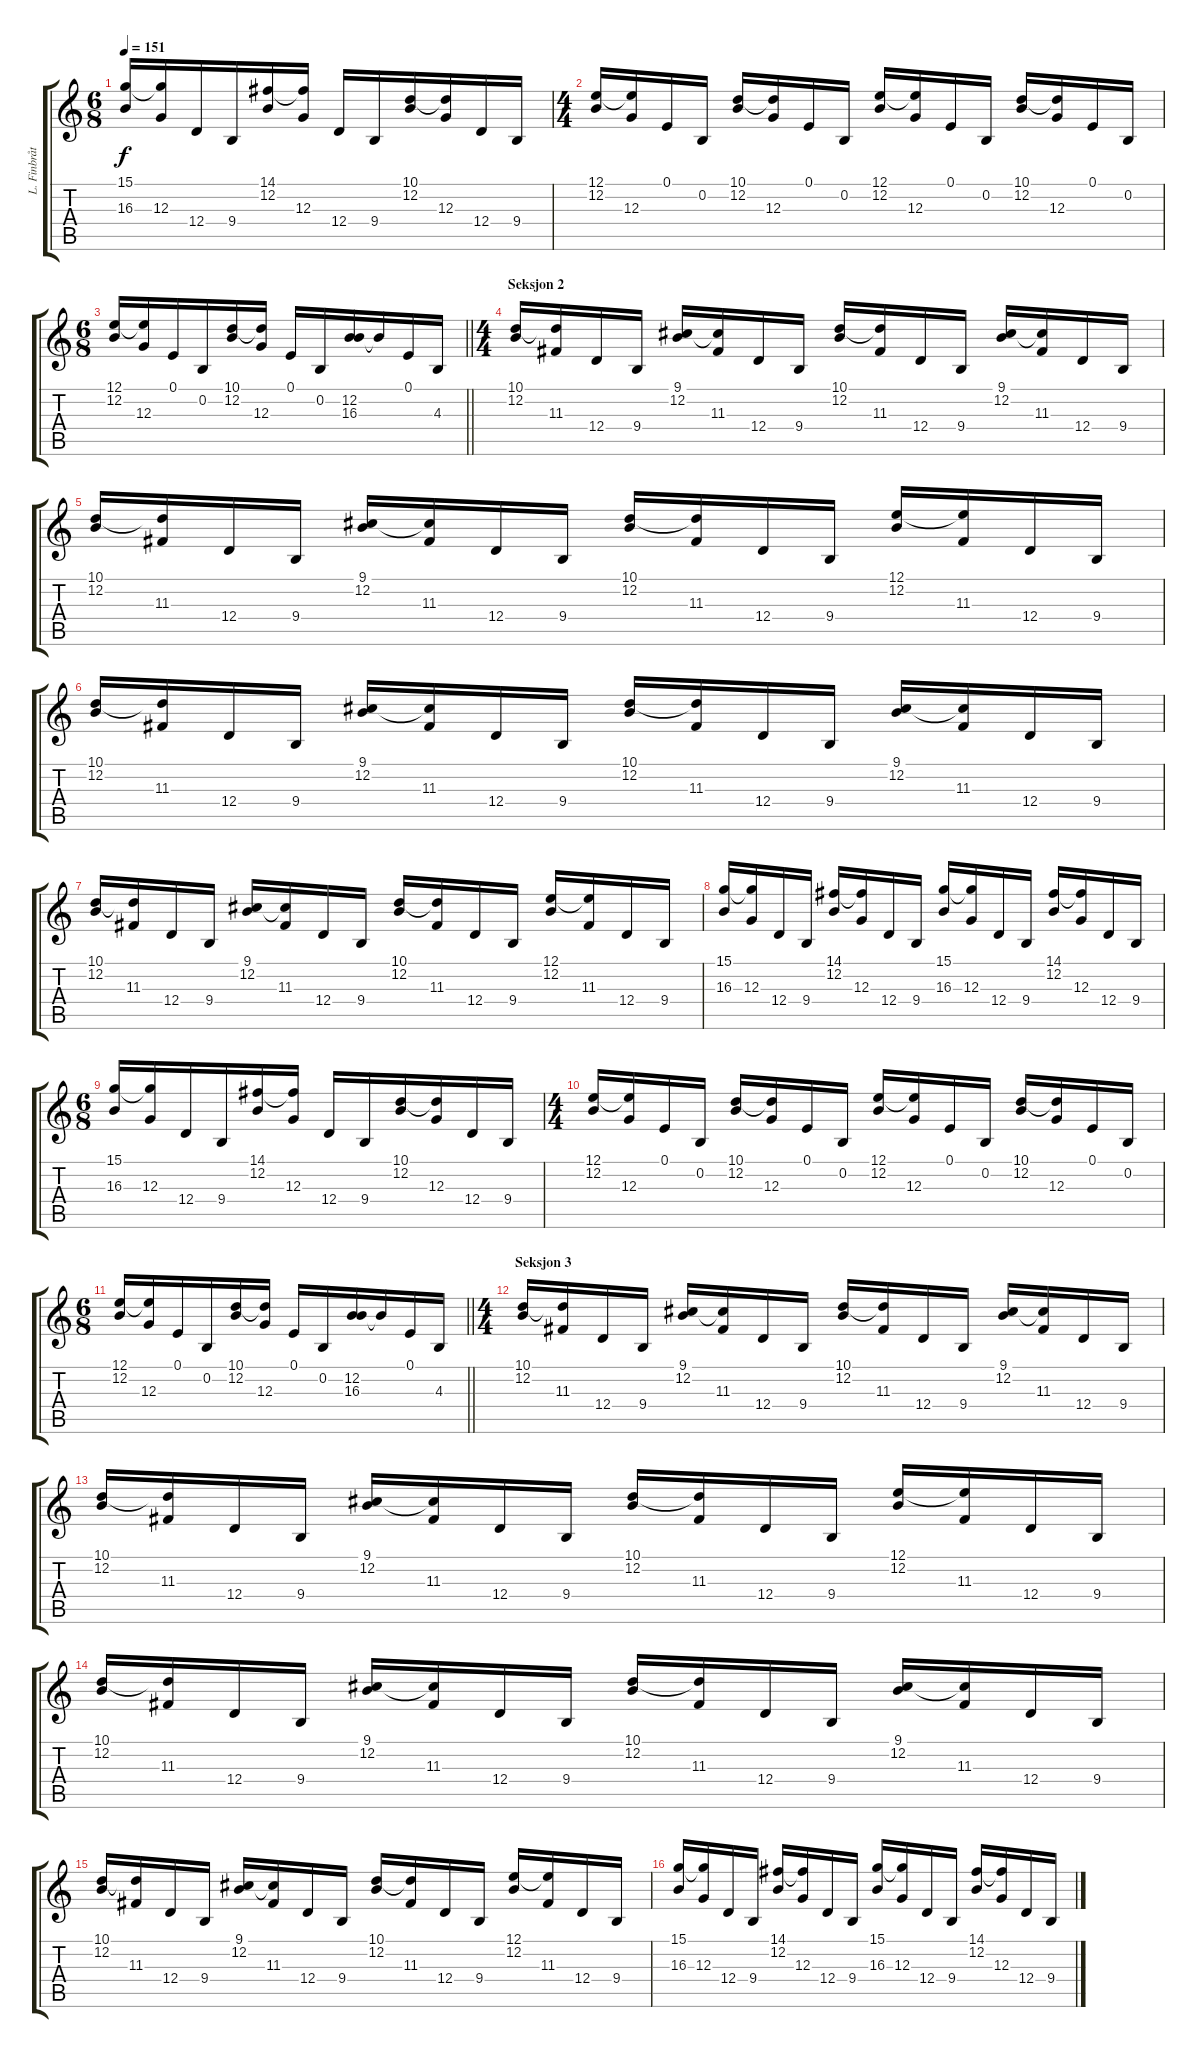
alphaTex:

\track ("L. Finbråten" "L. Finbråt") {instrument choiraahs}
\staff {score tabs}
\tuning (E4 B3 G3 D3 A2 E2) {hide}
\ts (6 8)
\tempo 151
\clef g2
\ks c
(15.1 16.3).16{dy f} (15.1{t} 12.3).16 12.4.16 9.4.16 (14.1 12.2).16 (14.1{t} 12.3).16 12.4.16 9.4.16 (10.1 12.2).16 (10.1{t} 12.3).16 12.4.16 9.4.16 |
\ts (4 4)
(12.1 12.2).16 (12.1{t} 12.3).16 0.1.16 0.2.16 (10.1 12.2).16 (10.1{t} 12.3).16 0.1.16 0.2.16 (12.1 12.2).16 (12.1{t} 12.3).16 0.1.16 0.2.16 (10.1 12.2).16 (10.1{t} 12.3).16 0.1.16 0.2.16 |
\ts (6 8)
\barLineRight lightlight
(12.1 12.2).16 (12.1{t} 12.3).16 0.1.16 0.2.16 (10.1 12.2).16 (10.1{t} 12.3).16 0.1.16 0.2.16 (12.2 16.3).16 16.3{t}.16 0.1.16 4.3.16 |
\ts (4 4)
\section ("" "Seksjon 2")
(10.1 12.2).16{volume 10 instrument lead1square} (10.1{t} 11.3).16 12.4.16 9.4.16 (9.1 12.2).16 (9.1{t} 11.3).16 12.4.16 9.4.16 (10.1 12.2).16 (10.1{t} 11.3).16 12.4.16 9.4.16 (9.1 12.2).16 (9.1{t} 11.3).16 12.4.16 9.4.16 |
(10.1 12.2).16 (10.1{t} 11.3).16 12.4.16 9.4.16 (9.1 12.2).16 (9.1{t} 11.3).16 12.4.16 9.4.16 (10.1 12.2).16 (10.1{t} 11.3).16 12.4.16 9.4.16 (12.1 12.2).16 (12.1{t} 11.3).16 12.4.16 9.4.16 |
(10.1 12.2).16 (10.1{t} 11.3).16 12.4.16 9.4.16 (9.1 12.2).16 (9.1{t} 11.3).16 12.4.16 9.4.16 (10.1 12.2).16 (10.1{t} 11.3).16 12.4.16 9.4.16 (9.1 12.2).16 (9.1{t} 11.3).16 12.4.16 9.4.16 |
(10.1 12.2).16 (10.1{t} 11.3).16 12.4.16 9.4.16 (9.1 12.2).16 (9.1{t} 11.3).16 12.4.16 9.4.16 (10.1 12.2).16 (10.1{t} 11.3).16 12.4.16 9.4.16 (12.1 12.2).16 (12.1{t} 11.3).16 12.4.16 9.4.16 |
(15.1 16.3).16 (15.1{t} 12.3).16 12.4.16 9.4.16 (14.1 12.2).16 (14.1{t} 12.3).16 12.4.16 9.4.16 (15.1 16.3).16 (15.1{t} 12.3).16 12.4.16 9.4.16 (14.1 12.2).16 (14.1{t} 12.3).16 12.4.16 9.4.16 |
\ts (6 8)
(15.1 16.3).16 (15.1{t} 12.3).16 12.4.16 9.4.16 (14.1 12.2).16 (14.1{t} 12.3).16 12.4.16 9.4.16 (10.1 12.2).16 (10.1{t} 12.3).16 12.4.16 9.4.16 |
\ts (4 4)
(12.1 12.2).16 (12.1{t} 12.3).16 0.1.16 0.2.16 (10.1 12.2).16 (10.1{t} 12.3).16 0.1.16 0.2.16 (12.1 12.2).16 (12.1{t} 12.3).16 0.1.16 0.2.16 (10.1 12.2).16 (10.1{t} 12.3).16 0.1.16 0.2.16 |
\ts (6 8)
\barLineRight lightlight
(12.1 12.2).16 (12.1{t} 12.3).16 0.1.16 0.2.16 (10.1 12.2).16 (10.1{t} 12.3).16 0.1.16 0.2.16 (12.2 16.3).16 16.3{t}.16 0.1.16 4.3.16 |
\ts (4 4)
\section ("" "Seksjon 3")
(10.1 12.2).16{volume 10 instrument lead1square} (10.1{t} 11.3).16 12.4.16 9.4.16 (9.1 12.2).16 (9.1{t} 11.3).16 12.4.16 9.4.16 (10.1 12.2).16 (10.1{t} 11.3).16 12.4.16 9.4.16 (9.1 12.2).16 (9.1{t} 11.3).16 12.4.16 9.4.16 |
(10.1 12.2).16 (10.1{t} 11.3).16 12.4.16 9.4.16 (9.1 12.2).16 (9.1{t} 11.3).16 12.4.16 9.4.16 (10.1 12.2).16 (10.1{t} 11.3).16 12.4.16 9.4.16 (12.1 12.2).16 (12.1{t} 11.3).16 12.4.16 9.4.16 |
(10.1 12.2).16 (10.1{t} 11.3).16 12.4.16 9.4.16 (9.1 12.2).16 (9.1{t} 11.3).16 12.4.16 9.4.16 (10.1 12.2).16 (10.1{t} 11.3).16 12.4.16 9.4.16 (9.1 12.2).16 (9.1{t} 11.3).16 12.4.16 9.4.16 |
(10.1 12.2).16 (10.1{t} 11.3).16 12.4.16 9.4.16 (9.1 12.2).16 (9.1{t} 11.3).16 12.4.16 9.4.16 (10.1 12.2).16 (10.1{t} 11.3).16 12.4.16 9.4.16 (12.1 12.2).16 (12.1{t} 11.3).16 12.4.16 9.4.16 |
(15.1 16.3).16 (15.1{t} 12.3).16 12.4.16 9.4.16 (14.1 12.2).16 (14.1{t} 12.3).16 12.4.16 9.4.16 (15.1 16.3).16 (15.1{t} 12.3).16 12.4.16 9.4.16 (14.1 12.2).16 (14.1{t} 12.3).16 12.4.16 9.4.16
